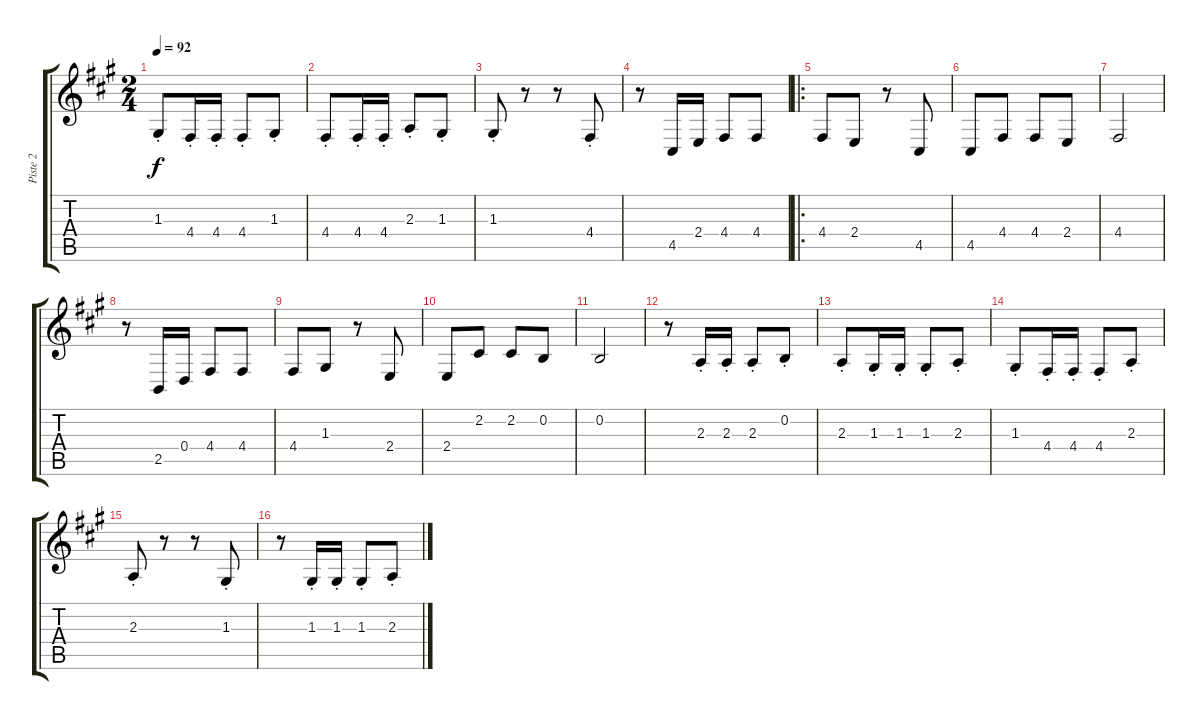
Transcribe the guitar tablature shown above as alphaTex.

\track ("Piste 2" "Piste 2") {instrument tangoaccordion}
\staff {score tabs}
\tuning (E4 B3 G3 D3 A2 E2) {hide}
\ts (2 4)
\tempo 92
\clef g2
\ks a
1.3{st}.8{dy f} 4.4{st}.16 4.4{st}.16 4.4{st}.8 1.3{st}.8 |
4.4{st}.8 4.4{st}.16 4.4{st}.16 2.3{st}.8 1.3{st}.8 |
1.3{st}.8 r.8 r.8 4.4{st}.8 |
r.8 4.5.16 2.4.16 4.4.8 4.4.8 |
\ro
4.4.8 2.4.8 r.8 4.5.8 |
4.5.8 4.4.8 4.4.8 2.4.8 |
4.4.2 |
r.8 2.5.16 0.4.16 4.4.8 4.4.8 |
4.4.8 1.3.8 r.8 2.4.8 |
2.4.8 2.2.8 2.2.8 0.2.8 |
0.2.2 |
r.8 2.3{st}.16 2.3{st}.16 2.3{st}.8 0.2{st}.8 |
2.3{st}.8 1.3{st}.16 1.3{st}.16 1.3{st}.8 2.3{st}.8 |
1.3{st}.8 4.4{st}.16 4.4{st}.16 4.4{st}.8 2.3{st}.8 |
2.3{st}.8 r.8 r.8 1.3{st}.8 |
r.8 1.3{st}.16 1.3{st}.16 1.3{st}.8 2.3{st}.8
